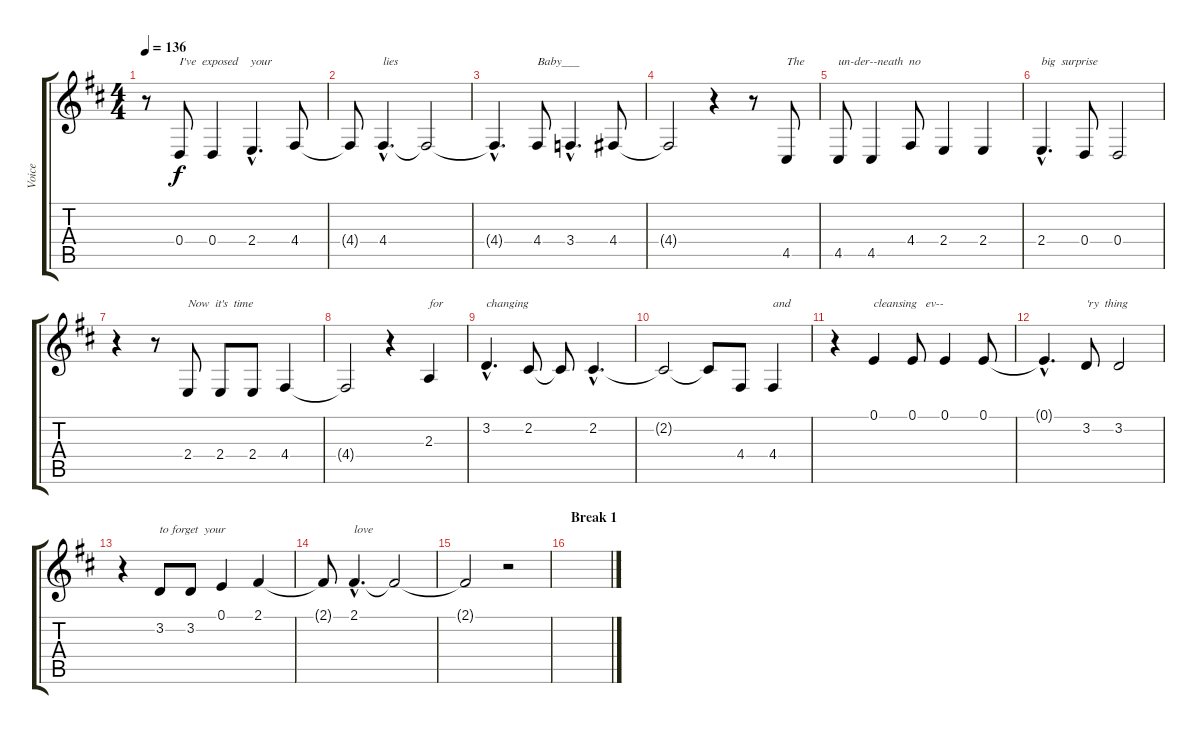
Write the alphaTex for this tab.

\track ("Voice" "Voice") {instrument frenchhorn}
\staff {score tabs}
\tuning (E4 B3 G3 D3 A2 E2) {hide}
\ts (4 4)
\tempo 136
\clef g2
\ks d
r.8{dy f} 0.4.8{txt "I've  exposed    your"} 0.4.4 2.4{hac}.4{d} 4.4.8 |
4.4{t}.8 4.4{hac}.4{d txt "lies"} 4.4{t}.2 |
4.4{hac t}.4{d} 4.4.8{txt "Baby___"} 3.4{hac}.4{d} 4.4.8 |
4.4{t}.2 r.4 r.8 4.5.8{txt "The"} |
4.5.8{txt "un-der--neath  no"} 4.5.4 4.4.8 2.4.4 2.4.4 |
2.4{hac}.4{d txt "big  surprise"} 0.4.8 0.4.2 |
r.4 r.8 2.4.8{txt "Now  it's  time"} 2.4.8 2.4.8 4.4.4 |
4.4{t}.2 r.4 2.3.4{txt "for"} |
3.2{hac}.4{d txt "changing"} 2.2.8 2.2{t}.8 2.2{hac}.4{d} |
2.2{t}.2 2.2{t}.8 4.4.8 4.4.4{txt "and"} |
r.4 0.1.4{txt "cleansing   ev--"} 0.1.8 0.1.4 0.1.8 |
0.1{hac t}.4{d} 3.2.8{txt "'ry  thing"} 3.2.2 |
r.4 3.2.8{txt "to forget  your"} 3.2.8 0.1.4 2.1.4 |
2.1{t}.8 2.1{hac}.4{d txt "love"} 2.1{t}.2 |
2.1{t}.2 r.2 |
\section ("" "Break 1")
